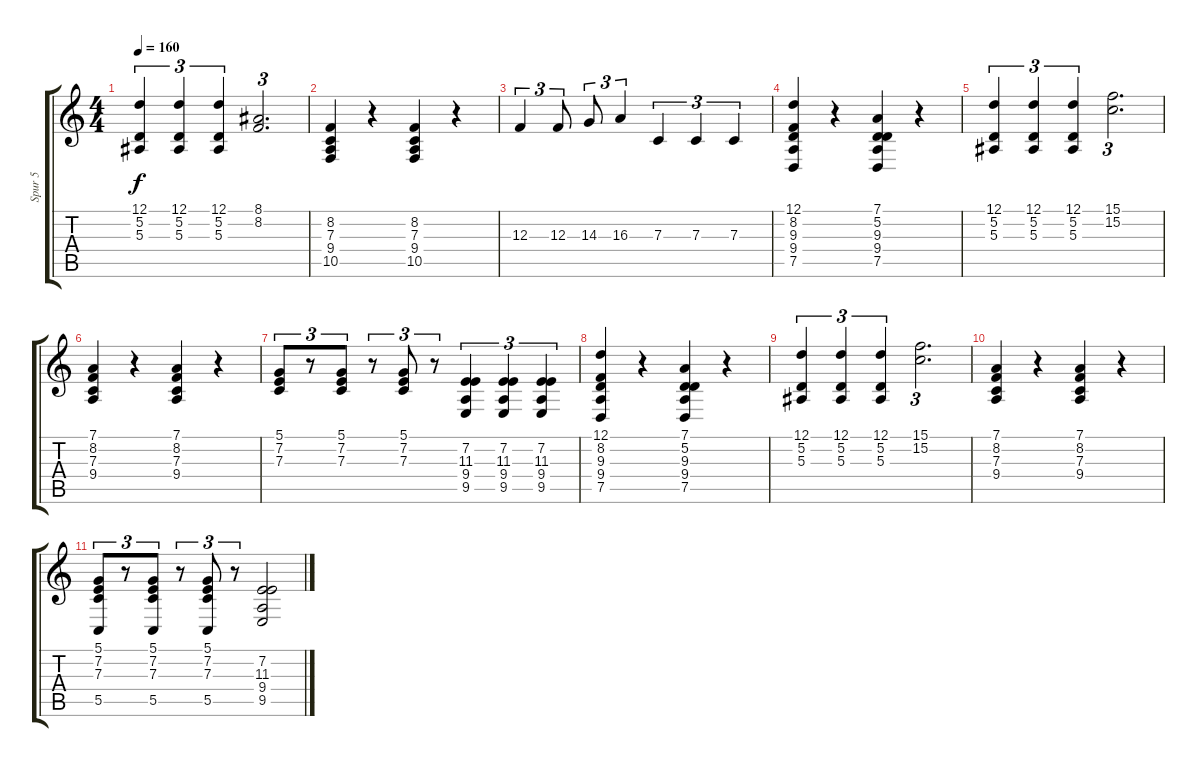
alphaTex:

\track ("Spur 5" "Spur 5") {instrument stringensemble1}
\staff {score tabs}
\tuning (D4 A3 F3 C3 G2 D2) {hide}
\ts (4 4)
\tempo 160
\clef g2
\ks c
(12.1 5.2 5.3).4{tu (3 2) dy f} (12.1 5.2 5.3).4{tu (3 2)} (12.1 5.2 5.3).4{tu (3 2)} (8.1 8.2).2{d tu (3 2)} |
(8.2 7.3 9.4 10.5).4 r.4 (8.2 7.3 9.4 10.5).4 r.4 |
12.3.4{tu (3 2)} 12.3.8{tu (3 2)} 14.3.8{tu (3 2)} 16.3.4{tu (3 2)} 7.3.4{tu (3 2)} 7.3.4{tu (3 2)} 7.3.4{tu (3 2)} |
(12.1 8.2 9.3 9.4 7.5).4 r.4 (7.1 5.2 9.3 9.4 7.5).4 r.4 |
(12.1 5.2 5.3).4{tu (3 2)} (12.1 5.2 5.3).4{tu (3 2)} (12.1 5.2 5.3).4{tu (3 2)} (15.1 15.2).2{d tu (3 2)} |
(7.1 8.2 7.3 9.4).4 r.4 (7.1 8.2 7.3 9.4).4 r.4 |
(5.1 7.2 7.3).8{tu (3 2)} r.8{tu (3 2)} (5.1 7.2 7.3).8{tu (3 2)} r.8{tu (3 2)} (5.1 7.2 7.3).8{tu (3 2)} r.8{tu (3 2)} (7.2 11.3 9.4 9.5).4{tu (3 2)} (7.2 11.3 9.4 9.5).4{tu (3 2)} (7.2 11.3 9.4 9.5).4{tu (3 2)} |
(12.1 8.2 9.3 9.4 7.5).4 r.4 (7.1 5.2 9.3 9.4 7.5).4 r.4 |
(12.1 5.2 5.3).4{tu (3 2)} (12.1 5.2 5.3).4{tu (3 2)} (12.1 5.2 5.3).4{tu (3 2)} (15.1 15.2).2{d tu (3 2)} |
(7.1 8.2 7.3 9.4).4 r.4 (7.1 8.2 7.3 9.4).4 r.4 |
(5.1 7.2 7.3 5.5).8{tu (3 2)} r.8{tu (3 2)} (5.1 7.2 7.3 5.5).8{tu (3 2)} r.8{tu (3 2)} (5.1 7.2 7.3 5.5).8{tu (3 2)} r.8{tu (3 2)} (7.2 11.3 9.4 9.5).2
